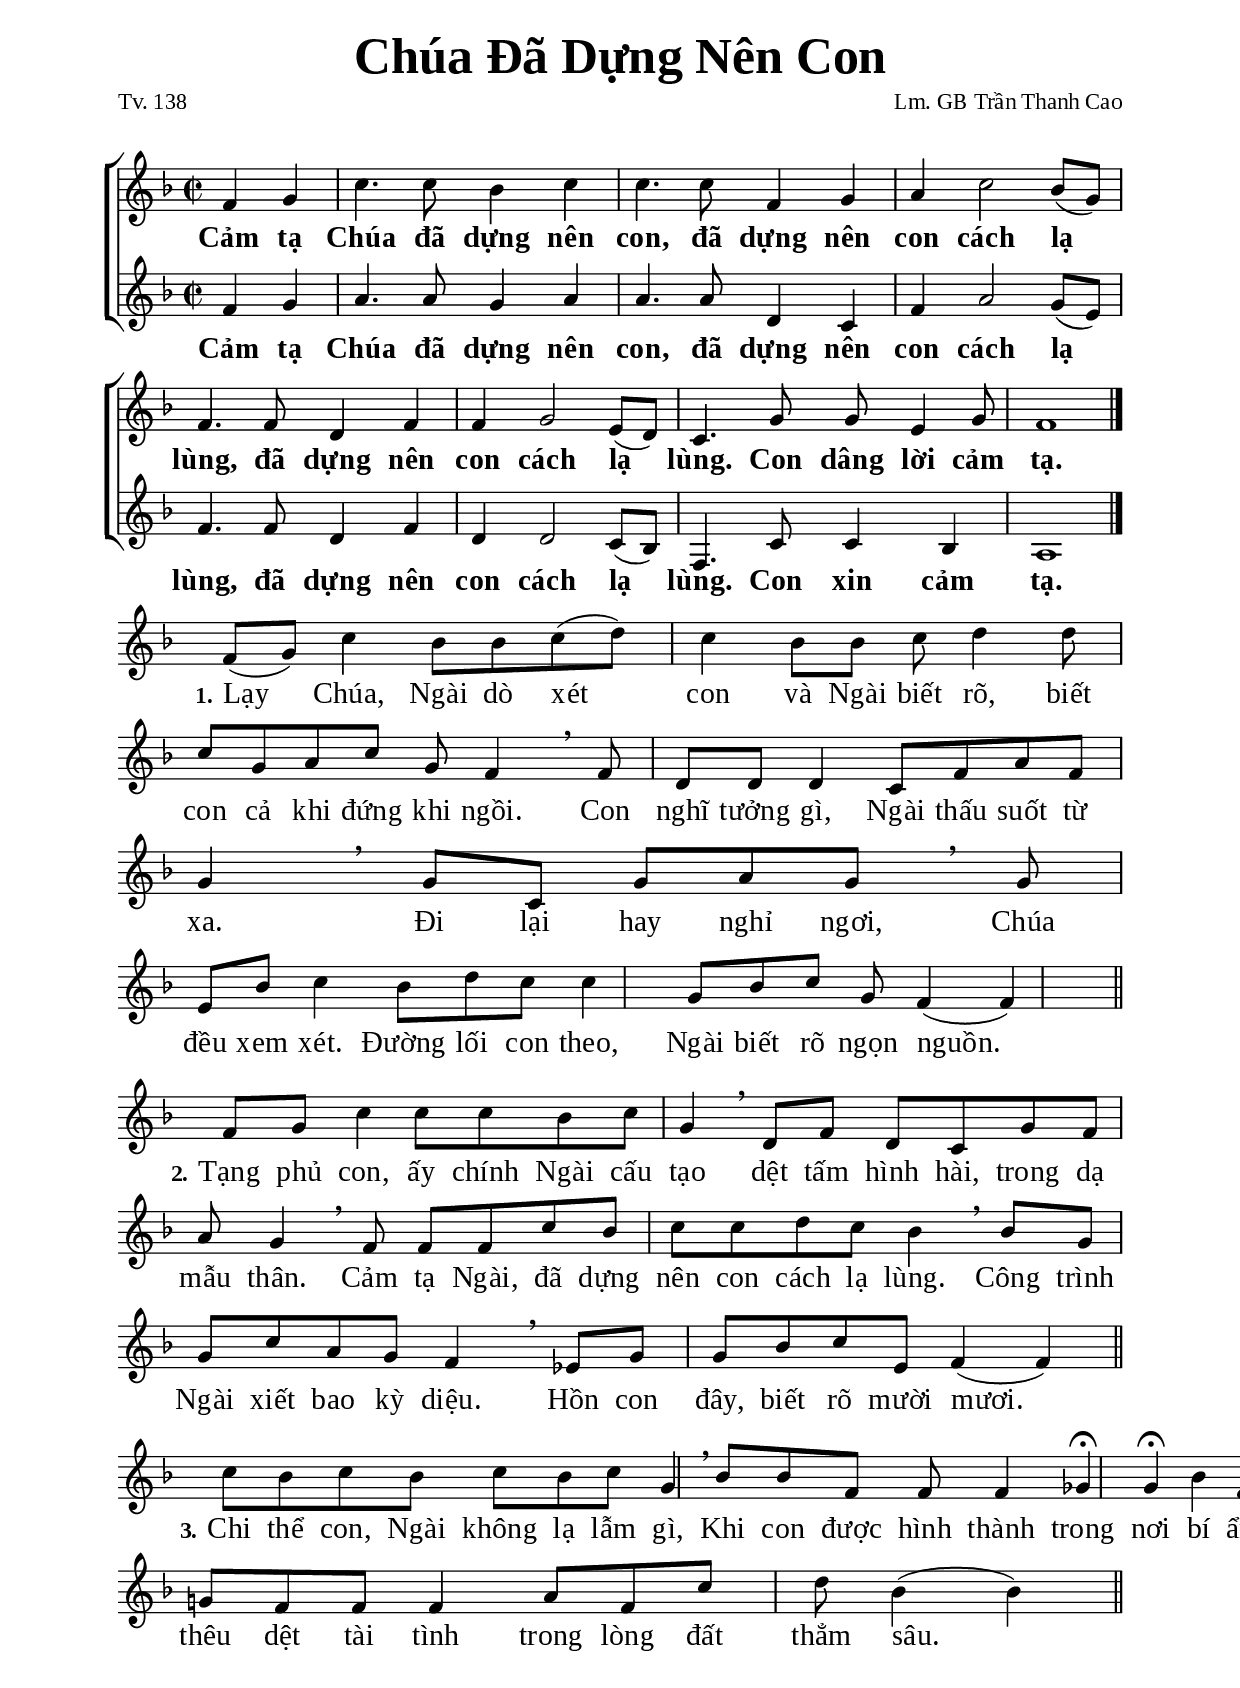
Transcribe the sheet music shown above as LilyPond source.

% Cài đặt chung
\version "2.22.1"
\include "english.ly"

\header {
  title = \markup { \fontsize #3 "Chúa Đã Dựng Nên Con" }
  poet = "Tv. 138"
  composer = "Lm. GB Trần Thanh Cao"
  arranger = " "
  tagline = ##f
}

\paper {
  #(set-paper-size "a4")
  top-margin = 10\mm
  bottom-margin = 10\mm
  left-margin = 20\mm
  right-margin = 20\mm
  indent = #0
  #(define fonts
    (make-pango-font-tree
      "Liberation Serif"
      "Liberation Serif"
      "Liberation Serif"
      (/ 20 20)))
  page-count = #1
}

% Nhạc điệp khúc
nhacDiepKhucSop = \relative c' {
  \partial 2 f4 g |
  c4. c8 bf4 c |
  c4. c8 f,4 g |
  a c2 bf8 _(g) |
  f4. f8 d4 f |
  f g2 e8 _(d) |
  c4. g'8 g e4 g8 |
  f1 \bar "|."
}

nhacDiepKhucBas = \relative c' {
  \partial 2 f4 g |
  a4. a8 g4 a |
  a4. a8 d,4 c |
  f a2 g8 (e) |
  f4. f8 d4 f |
  d d2 c8 (bf) |
  f4. c'8 c4 bf |
  a1
}

% Nhạc phiên khúc
nhacPhienKhucMot = \relative c' {
  f8 (g) c4 bf8 bf c (d) c4
  bf8 bf c d4 d8 c g a c g f4 \breathe
  f8 d d d4 c8 f a f g4 \breathe
  g8 c, g' a g \breathe
  g8 e bf' c4
  bf8 d c c4
  g8 bf c g f4 (f) \bar "||"
}

nhacPhienKhucHai = \relative c' {
  f8 g c4 c8 c bf c g4 \breathe
  d8 f d c g' f a g4 \breathe
  f8 f f c' bf c c d c bf4 \breathe
  bf8 g g c a g f4 \breathe
  ef8 g g bf c e, f4 (f) \bar "||"
}


nhacPhienKhucBa = \relative c'' {
  c8 bf c bf c bf c g4 \breathe
  bf8 bf f f f4 gf \fermata g \fermata
  bf f4 \breathe
  f8 g! f f f4
  a8 f c' d bf4 (bf) \bar "||"
}

% Lời điệp khúc
loiDiepKhucSop = \lyricmode {
  Cảm tạ Chúa đã dựng nên con,
  đã dựng nên con cách lạ lùng,
  đã dựng nên con cách lạ lùng.
  Con dâng lời cảm tạ.
}

loiDiepKhucBas = \lyricmode {
  Cảm tạ Chúa đã dựng nên con,
  đã dựng nên con cách lạ lùng,
  đã dựng nên con cách lạ lùng.
  Con xin cảm tạ.
}

% Lời phiên khúc
loiPhienKhucMot = \lyricmode {
  \set stanza = #"1."
  Lạy Chúa, Ngài dò xét con và Ngài biết rõ,
  biết con cả khi đứng khi ngồi.
  Con nghĩ tưởng gì, Ngài thấu suốt từ xa.
  Đi lại hay nghỉ ngơi, Chúa đều xem xét.
  Đường lối con theo, Ngài biết rõ ngọn nguồn.
}

loiPhienKhucHai = \lyricmode {
  \set stanza = #"2."
  Tạng phủ con, ấy chính Ngài cấu tạo dệt tấm hình hài,
  trong dạ mẫu thân.
  Cảm tạ Ngài, đã dựng nên con cách lạ lùng.
  Công trình Ngài xiết bao kỳ diệu.
  Hồn con đây, biết rõ mười mươi.
}

loiPhienKhucBa = \lyricmode {
  \set stanza = #"3."
  Chi thể con, Ngài không lạ lẫm gì,
  Khi con được hình thành trong nơi bí ẩn.
  Được thêu dệt tài tình trong lòng đất thẳm sâu.
}

% Dàn trang
\score {
  \new ChoirStaff <<
    \new Staff \with {
        \consists "Merge_rests_engraver"
        %\magnifyStaff #(magstep +1)
      }
      <<
      \new Voice = beSop {
        \key f \major \time 2/2 \nhacDiepKhucSop
      }
      \new Lyrics \lyricsto beSop \loiDiepKhucSop
    >>
    \new Staff \with {
        \consists "Merge_rests_engraver"
        %\magnifyStaff #(magstep +1)
      }
      <<
      \new Voice = beBas {
        \key f \major \time 2/2 \nhacDiepKhucBas
      }
      \new Lyrics \lyricsto beBas \loiDiepKhucBas
    >>
  >>
  \layout {
    \override Lyrics.LyricText.font-series = #'bold
    \override Lyrics.LyricText.font-size = #+2.5
    \override Lyrics.LyricSpace.minimum-distance = #1.6
    \override Score.BarNumber.break-visibility = ##(#f #f #f)
    \override Score.SpacingSpanner.uniform-stretching = ##t
  }
}

\score {
  \new ChoirStaff <<
    \new Staff = phienKhuc \with {
        %\magnifyStaff #(magstep +1)
      }
      <<
      \new Voice = beSop {
        \key f \major \time 2/2 \nhacPhienKhucMot
      }
    >>
    \new Lyrics \lyricsto beSop \loiPhienKhucMot
  >>
  \layout {
    \override Staff.TimeSignature.transparent = ##t
    \override Lyrics.LyricText.font-size = #+2.5
    \override Lyrics.LyricSpace.minimum-distance = #0.9
    \override Score.BarNumber.break-visibility = ##(#f #f #f)
    \override Score.SpacingSpanner.uniform-stretching = ##t
    \set Score.barAlways = ##t
    \set Score.defaultBarType = ""
  } 
}

\score {
  \new ChoirStaff <<
    \new Staff = phienKhuc \with {
        %\magnifyStaff #(magstep +1)
      }
      <<
      \new Voice = beSop {
        \key f \major \time 2/2 \nhacPhienKhucHai
      }
    >>
    \new Lyrics \lyricsto beSop \loiPhienKhucHai
  >>
  \layout {
    \override Staff.TimeSignature.transparent = ##t
    \override Lyrics.LyricText.font-size = #+2.5
    \override Lyrics.LyricSpace.minimum-distance = #1.5
    \override Score.BarNumber.break-visibility = ##(#f #f #f)
    \override Score.SpacingSpanner.uniform-stretching = ##t
    \set Score.barAlways = ##t
    \set Score.defaultBarType = ""
  } 
}

\score {
  \new ChoirStaff <<
    \new Staff = phienKhuc \with {
        %\magnifyStaff #(magstep +1)
      }
      <<
      \new Voice = beSop {
        \key f \major \time 2/2 \nhacPhienKhucBa
      }
    >>
    \new Lyrics \lyricsto beSop \loiPhienKhucBa
  >>
  \layout {
    \override Staff.TimeSignature.transparent = ##t
    \override Lyrics.LyricText.font-size = #+2.5
    \override Lyrics.LyricSpace.minimum-distance = #1.5
    \override Score.BarNumber.break-visibility = ##(#f #f #f)
    \override Score.SpacingSpanner.uniform-stretching = ##t
    \set Score.barAlways = ##t
    \set Score.defaultBarType = ""
  } 
}
